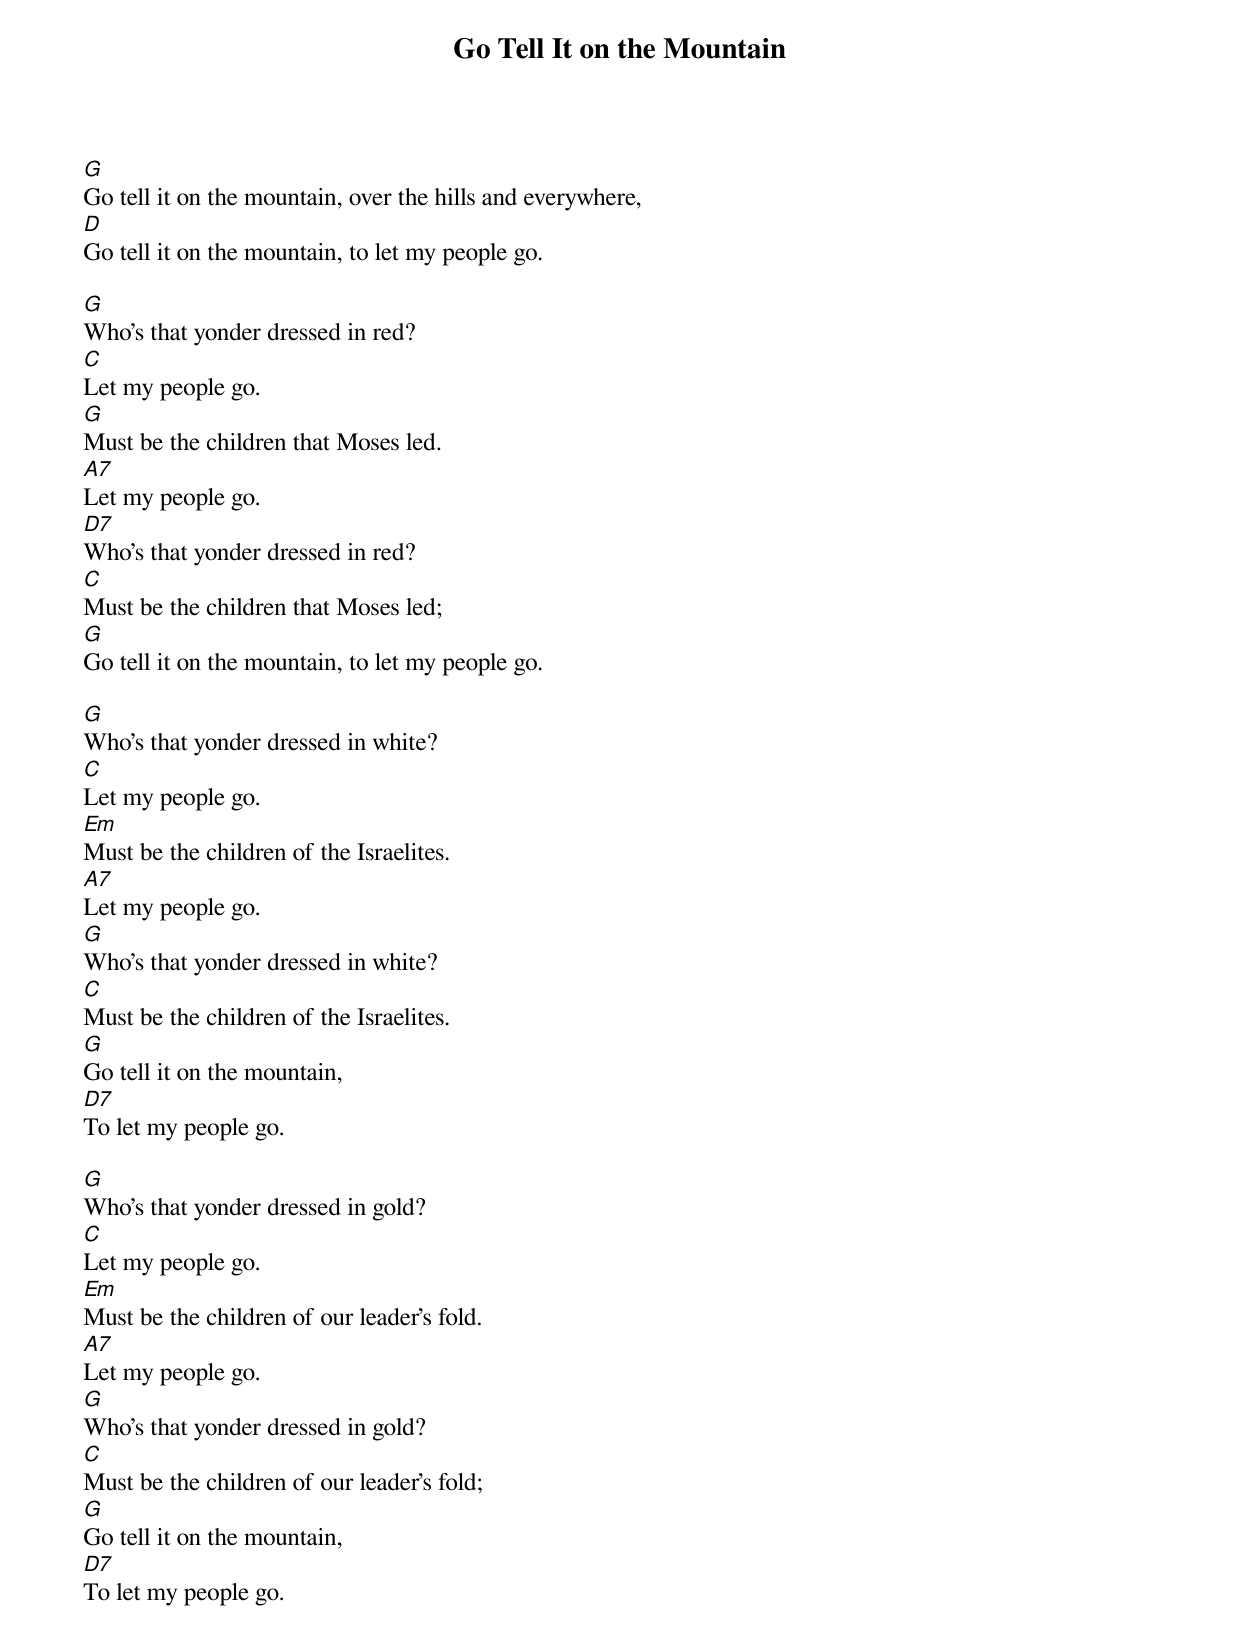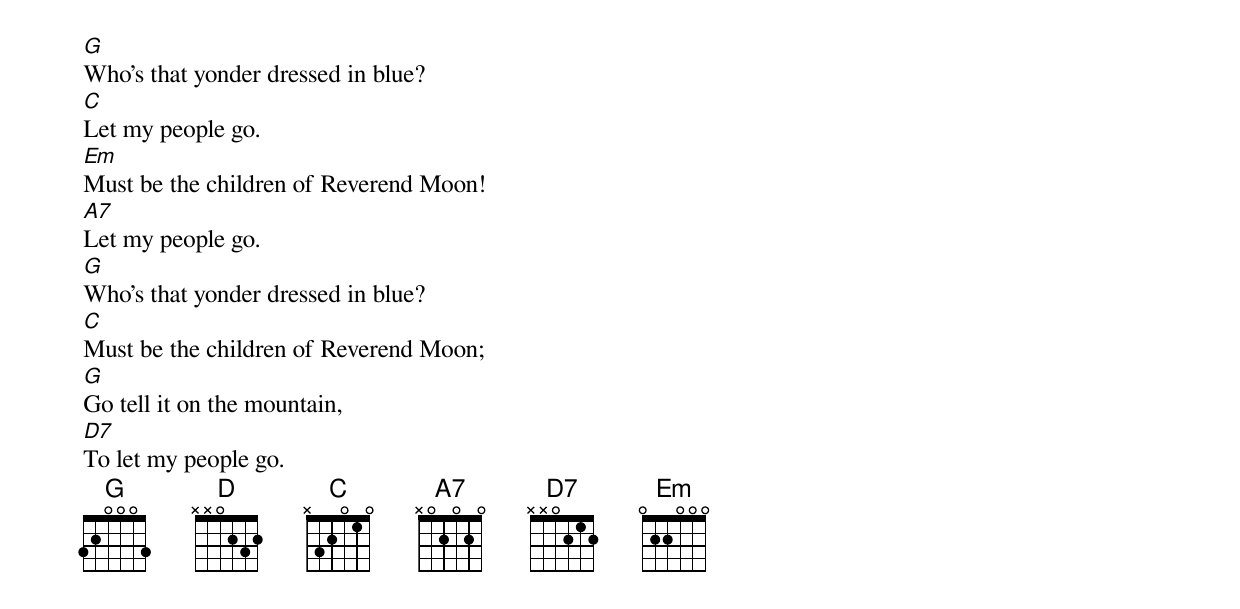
{title: Go Tell It on the Mountain}
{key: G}

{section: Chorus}
[G]Go tell it on the mountain, over the hills and everywhere,
[D]Go tell it on the mountain, to let my people go.

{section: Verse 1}
[G]Who's that yonder dressed in red?
[C]Let my people go.
[G]Must be the children that Moses led.
[A7]Let my people go.
[D7]Who's that yonder dressed in red?
[C]Must be the children that Moses led;
[G]Go tell it on the mountain, to let my people go.

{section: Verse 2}
[G]Who's that yonder dressed in white?
[C]Let my people go.
[Em]Must be the children of the Israelites.
[A7]Let my people go.
[G]Who's that yonder dressed in white?
[C]Must be the children of the Israelites.
[G]Go tell it on the mountain,
[D7]To let my people go.

{{section: Verse 3}
[G]Who's that yonder dressed in gold?
[C]Let my people go.
[Em]Must be the children of our leader's fold.
[A7]Let my people go.
[G]Who's that yonder dressed in gold?
[C]Must be the children of our leader's fold;
[G]Go tell it on the mountain,
[D7]To let my people go.

{{section: Verse 4}
[G]Who's that yonder dressed in blue?
[C]Let my people go.
[Em]Must be the children of Reverend Moon!
[A7]Let my people go.
[G]Who's that yonder dressed in blue?
[C]Must be the children of Reverend Moon;
[G]Go tell it on the mountain,
[D7]To let my people go.
